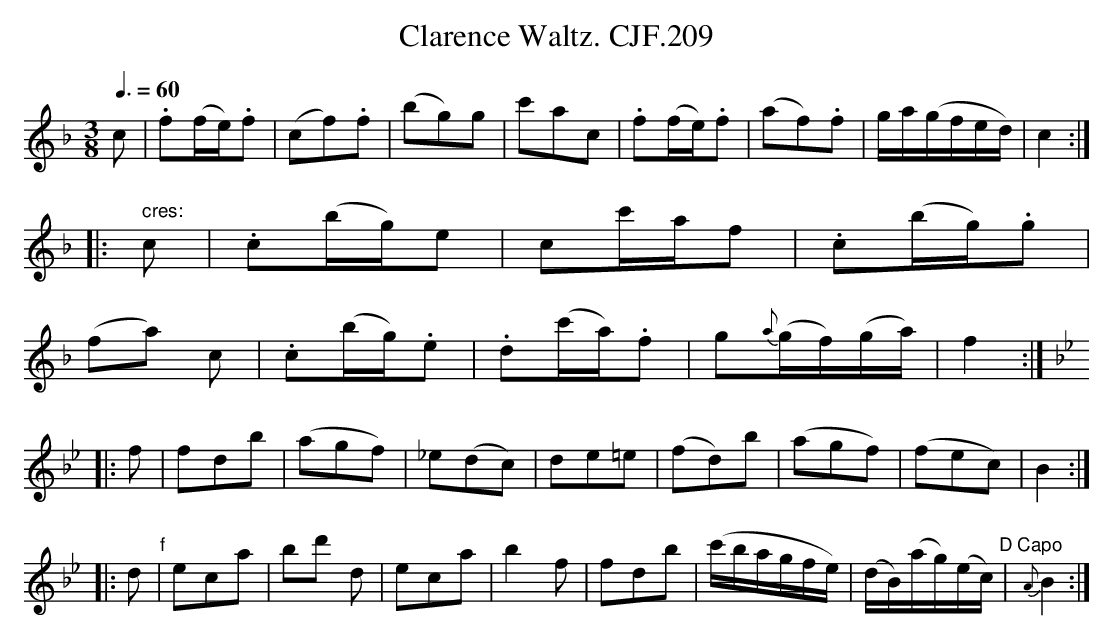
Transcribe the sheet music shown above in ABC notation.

X:1
T:Clarence Waltz. CJF.209
M:3/8
L:1/16
Q:3/8=60
K:F
c2|.f2(fe).f2|(c2f2).f2|(b2g2)g2|c'2a2c2|\
.f2(fe).f2|(a2f2).f2|ga(gfed)|c4:|
|:" cres:"c2|.c2(bg)e2|c2c'af2|.c2(bg).g2|
(f2a2) c2|.c2(bg).e2|.d2(c'a).f2|g2{a}(gf)(ga)|f4:|
K:Bb
|:f2|f2d2b2|(a2g2f2)|_e2(d2c2)|d2e2=e2|\
(f2d2)b2|(a2g2f2)|(f2e2c2)|B4:|
|:d2" f"|e2c2a2|b2d'2 d2|e2c2a2|b4f2|f2d2b2|\
(c'bagfe)|(dB)(ag)(ec)" D Capo"|{A}B4:|
